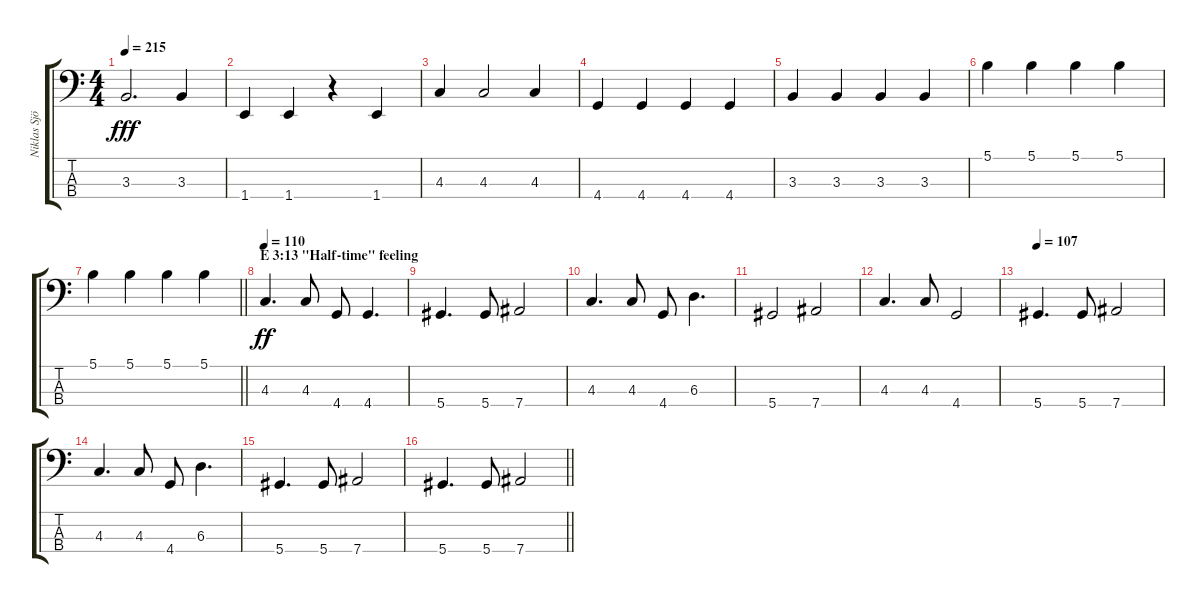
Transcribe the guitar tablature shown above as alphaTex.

\track ("Niklas Sjöström     (Bass Guitar)" "Niklas Sjö") {instrument electricbassfinger}
\staff {score tabs}
\tuning (Gb2 Db2 Ab1 Eb1) {hide}
\ts (4 4)
\tempo 215
\clef f4
\ks c
3.3.2{d dy fff} 3.3.4 |
1.4.4 1.4.4 r.4 1.4.4 |
4.3.4 4.3.2 4.3.4 |
4.4.4 4.4.4 4.4.4 4.4.4 |
3.3.4 3.3.4 3.3.4 3.3.4 |
5.1.4 5.1.4 5.1.4 5.1.4 |
\barLineRight lightlight
5.1.4 5.1.4 5.1.4 5.1.4 |
\section ("" "E 3:13 \"Half-time\" feeling")
\tempo 110
4.3.4{d dy ff} 4.3.8 4.4.8 4.4.4{d} |
5.4.4{d} 5.4.8 7.4.2 |
4.3.4{d} 4.3.8 4.4.8 6.3.4{d} |
5.4.2 7.4.2 |
4.3.4{d} 4.3.8 4.4.2 |
\tempo 107
5.4.4{d} 5.4.8 7.4.2 |
4.3.4{d} 4.3.8 4.4.8 6.3.4{d} |
5.4.4{d} 5.4.8 7.4.2 |
\barLineRight lightlight
5.4.4{d} 5.4.8 7.4.2
